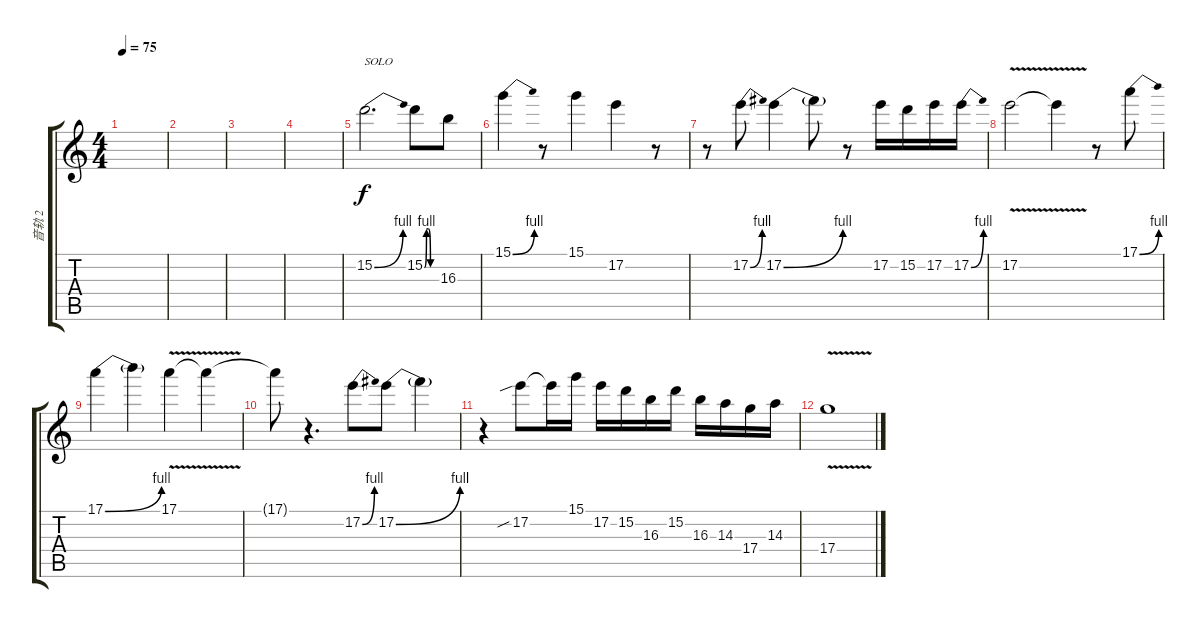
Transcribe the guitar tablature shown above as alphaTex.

\track ("音轨 2" "音轨 2") {instrument distortionguitar}
\staff {score tabs}
\tuning (E4 B3 G3 D3 A2 E2) {hide}
\ts (4 4)
\tempo 75
\clef g2
\ks c
|
|
|
|
15.2{be (bend 0 0 60 4)}.2{d txt "SOLO" instrument overdrivenguitar} 15.2{be (custom 0 0 10 4 20 4 30 0 60 0)}.8 16.3.8 |
15.1{be (bend 0 0 60 4)}.4 r.8 15.1.4 17.2.4 r.8 |
r.8 17.2{be (bend 0 0 60 4)}.8 17.2{be (bend 0 0 60 4)}.4 17.2{t}.8 r.8 17.2.16 15.2.16 17.2.16 17.2{be (bend 0 0 60 4)}.16 |
17.2{v}.2 17.2{t}.4 r.8 17.1{be (bend 0 0 60 4)}.8 |
17.1{be (bend 0 0 60 4)}.4 17.1{t}.4 17.1{v}.4 17.1{t}.4 |
17.1{t}.8 r.4{d} 17.2{be (bend 0 0 60 4)}.8 17.2{be (bend 0 0 60 4)}.8 17.2{t}.4 |
r.4 17.2{sib}.8 17.2{t}.16 15.1.16 17.2.16 15.2.16 16.3.16 15.2.16 16.3.16 14.3.16 17.4.16 14.3.16 |
17.4{v}.1
